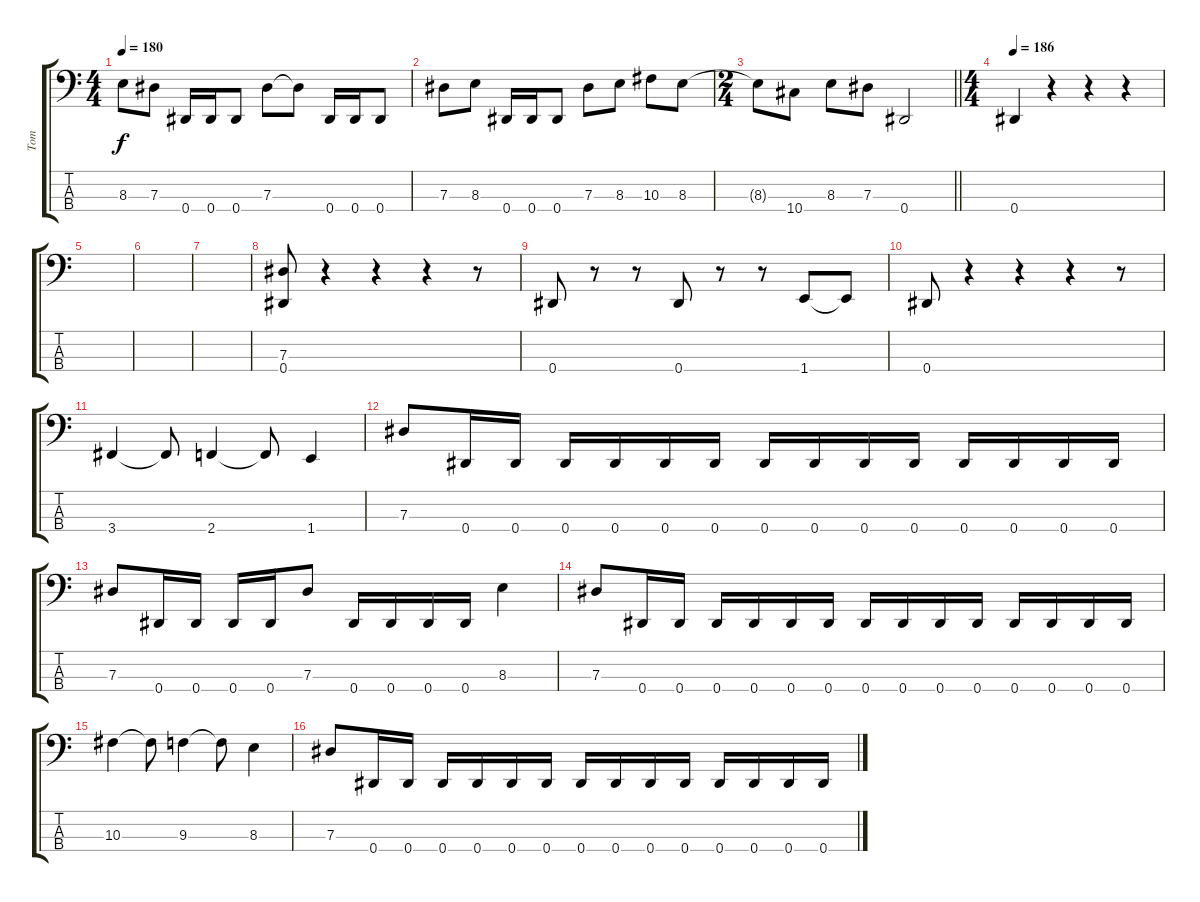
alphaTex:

\track ("Tom" "Tom") {instrument electricbasspick}
\staff {score tabs}
\tuning (Gb2 Db2 Ab1 Eb1) {hide}
\ts (4 4)
\tempo 180
\clef f4
\ks c
8.3.8{dy f} 7.3.8 0.4.16 0.4.16 0.4.8 7.3.8 7.3{t}.8 0.4.16 0.4.16 0.4.8 |
7.3.8 8.3.8 0.4.16 0.4.16 0.4.8 7.3.8 8.3.8 10.3.8 8.3.8 |
\ts (2 4)
\barLineRight lightlight
8.3{t}.8 10.4.8 8.3.8 7.3.8 0.4.2 |
\ts (4 4)
\tempo 186
0.4.4 r.4 r.4 r.4 |
|
|
|
(7.3 0.4).8 r.4 r.4 r.4 r.8 |
0.4.8 r.8 r.8 0.4.8 r.8 r.8 1.4.8 1.4{t}.8 |
0.4.8 r.4 r.4 r.4 r.8 |
3.4.4 3.4{t}.8 2.4.4 2.4{t}.8 1.4.4 |
7.3.8 0.4.16 0.4.16 0.4.16 0.4.16 0.4.16 0.4.16 0.4.16 0.4.16 0.4.16 0.4.16 0.4.16 0.4.16 0.4.16 0.4.16 |
7.3.8 0.4.16 0.4.16 0.4.16 0.4.16 7.3.8 0.4.16 0.4.16 0.4.16 0.4.16 8.3.4 |
7.3.8 0.4.16 0.4.16 0.4.16 0.4.16 0.4.16 0.4.16 0.4.16 0.4.16 0.4.16 0.4.16 0.4.16 0.4.16 0.4.16 0.4.16 |
10.3.4 10.3{t}.8 9.3.4 9.3{t}.8 8.3.4 |
7.3.8 0.4.16 0.4.16 0.4.16 0.4.16 0.4.16 0.4.16 0.4.16 0.4.16 0.4.16 0.4.16 0.4.16 0.4.16 0.4.16 0.4.16
